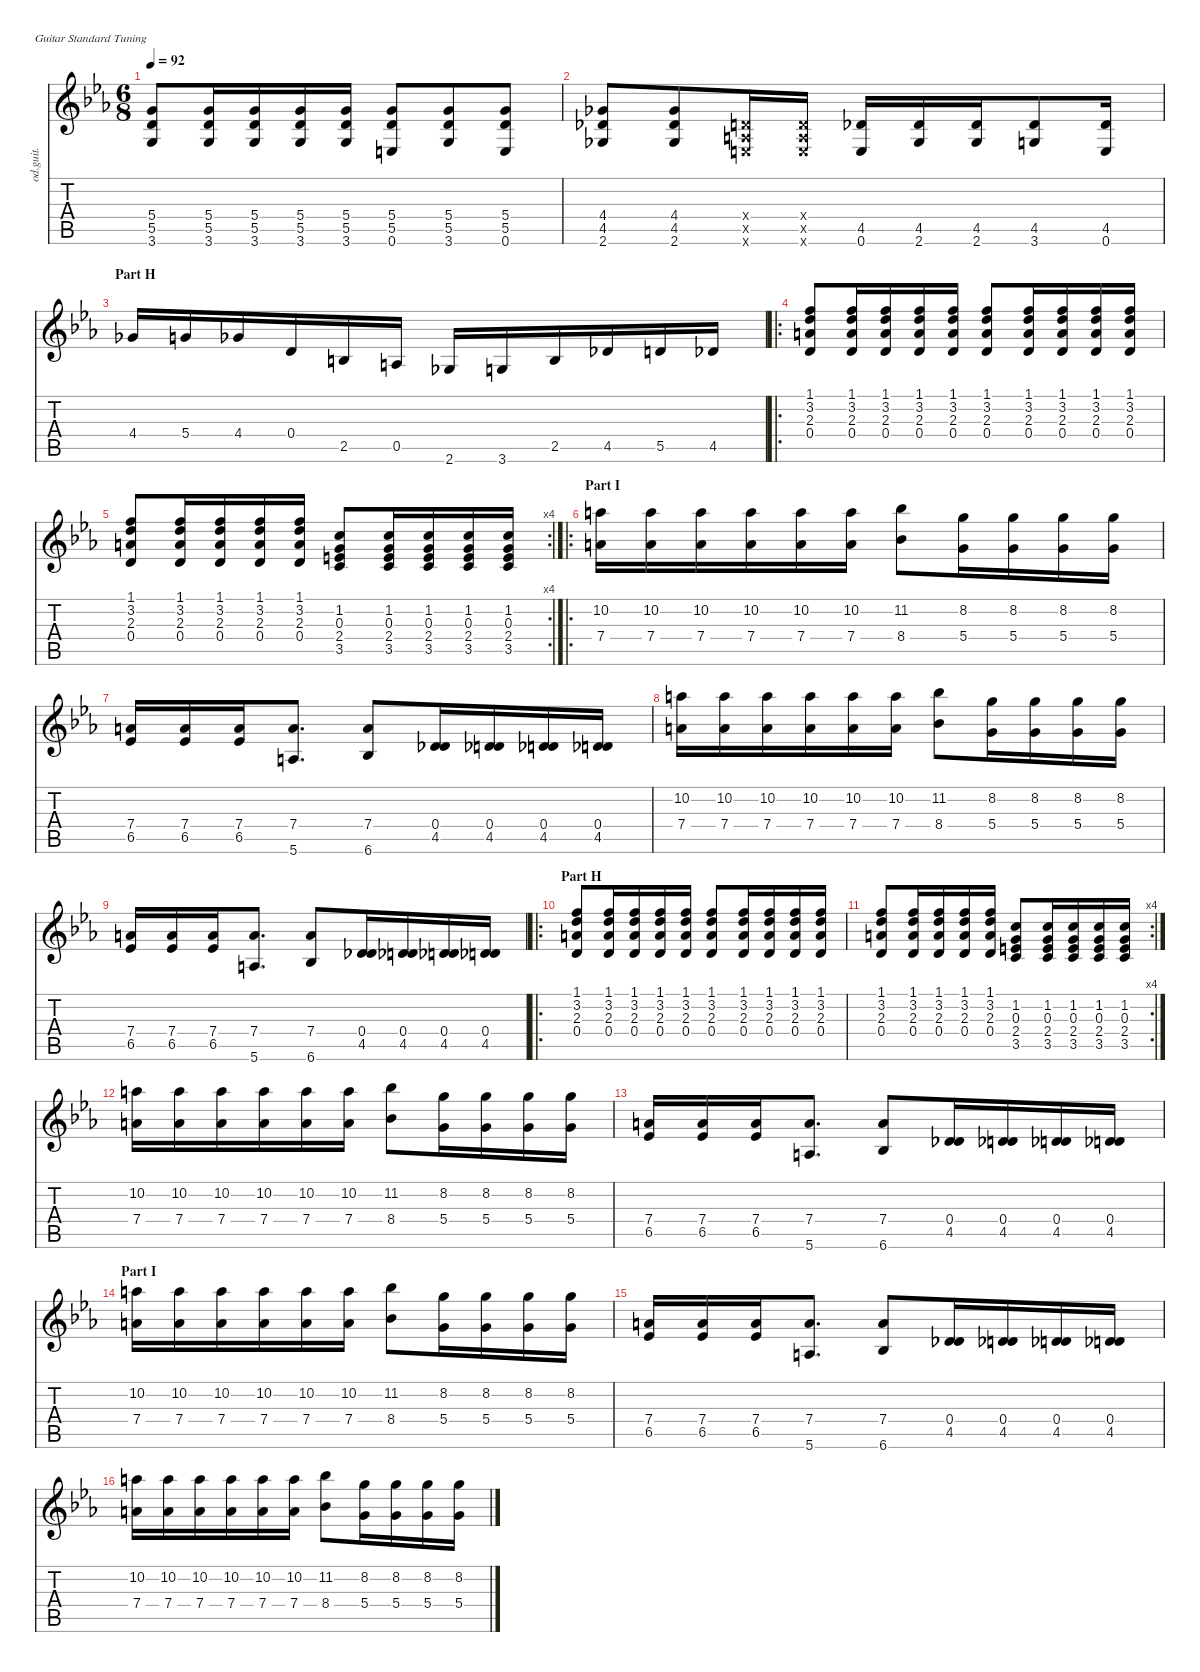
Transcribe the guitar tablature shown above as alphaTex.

\defaultSystemsLayout 4
\hideDynamics
\bracketExtendMode nobrackets
\track ("Guitar - Mikael Åkerfeldt" "od.guit.") {instrument overdrivenguitar}
\staff {score tabs}
\tuning (E4 B3 G3 D3 A2 E2)
\ts (6 8)
\tempo 92
\clef g2
\ks cminor
(5.4{acc forcenatural} 5.5{acc forcenatural} 3.6{acc forcenatural}).8{dy f} (5.4{acc forcenatural} 5.5{acc forcenatural} 3.6{acc forcenatural}).16 (5.4{acc forcenatural} 5.5{acc forcenatural} 3.6{acc forcenatural}).16 (5.4{acc forcenatural} 5.5{acc forcenatural} 3.6{acc forcenatural}).16 (5.4{acc forcenatural} 5.5{acc forcenatural} 3.6{acc forcenatural}).16 (5.4{acc forcenatural} 5.5{acc forcenatural} 0.6{acc forcenatural}).8 (5.4{acc forcenatural} 5.5{acc forcenatural} 3.6{acc forcenatural}).8 (5.4{acc forcenatural} 5.5{acc forcenatural} 0.6{acc forcenatural}).8 |
(4.4{acc b} 4.5{acc b} 2.6{acc b}).8 (4.4{acc b} 4.5{acc b} 2.6{acc b}).8 (0.4{x acc forcenatural} 0.5{x acc forcenatural} 0.6{x acc forcenatural}).16 (0.4{x acc forcenatural} 0.5{x acc forcenatural} 0.6{x acc forcenatural}).16 (4.5{acc b} 0.6{acc forcenatural}).16 (4.5{acc b} 2.6{acc b}).16 (4.5{acc b} 2.6{acc b}).16 (4.5{acc b} 3.6{acc forcenatural}).8 (4.5{acc b} 0.6{acc forcenatural}).16 |
\section ("" "Part H")
4.4{acc b}.16{instrument acousticguitarsteel} 5.4{acc forcenatural}.16 4.4{acc b}.16 0.4{acc forcenatural}.16 2.5{acc forcenatural}.16 0.5{acc forcenatural}.16 2.6{acc b}.16 3.6{acc forcenatural}.16 2.5{acc forcenatural}.16 4.5{acc b}.16 5.5{acc forcenatural}.16 4.5{acc b}.16 |
\ro
(1.1{acc forcenatural} 3.2{acc forcenatural} 2.3{acc forcenatural} 0.4{acc forcenatural}).8 (1.1{acc forcenatural} 3.2{acc forcenatural} 2.3{acc forcenatural} 0.4{acc forcenatural}).16 (1.1{acc forcenatural} 3.2{acc forcenatural} 2.3{acc forcenatural} 0.4{acc forcenatural}).16 (1.1{acc forcenatural} 3.2{acc forcenatural} 2.3{acc forcenatural} 0.4{acc forcenatural}).16 (1.1{acc forcenatural} 3.2{acc forcenatural} 2.3{acc forcenatural} 0.4{acc forcenatural}).16 (1.1{acc forcenatural} 3.2{acc forcenatural} 2.3{acc forcenatural} 0.4{acc forcenatural}).8 (1.1{acc forcenatural} 3.2{acc forcenatural} 2.3{acc forcenatural} 0.4{acc forcenatural}).16 (1.1{acc forcenatural} 3.2{acc forcenatural} 2.3{acc forcenatural} 0.4{acc forcenatural}).16 (1.1{acc forcenatural} 3.2{acc forcenatural} 2.3{acc forcenatural} 0.4{acc forcenatural}).16 (1.1{acc forcenatural} 3.2{acc forcenatural} 2.3{acc forcenatural} 0.4{acc forcenatural}).16 |
\rc 4
(1.1{acc forcenatural} 3.2{acc forcenatural} 2.3{acc forcenatural} 0.4{acc forcenatural}).8 (1.1{acc forcenatural} 3.2{acc forcenatural} 2.3{acc forcenatural} 0.4{acc forcenatural}).16 (1.1{acc forcenatural} 3.2{acc forcenatural} 2.3{acc forcenatural} 0.4{acc forcenatural}).16 (1.1{acc forcenatural} 3.2{acc forcenatural} 2.3{acc forcenatural} 0.4{acc forcenatural}).16 (1.1{acc forcenatural} 3.2{acc forcenatural} 2.3{acc forcenatural} 0.4{acc forcenatural}).16 (1.2{acc forcenatural} 0.3{acc forcenatural} 2.4{acc forcenatural} 3.5{acc forcenatural}).8 (1.2{acc forcenatural} 0.3{acc forcenatural} 2.4{acc forcenatural} 3.5{acc forcenatural}).16 (1.2{acc forcenatural} 0.3{acc forcenatural} 2.4{acc forcenatural} 3.5{acc forcenatural}).16 (1.2{acc forcenatural} 0.3{acc forcenatural} 2.4{acc forcenatural} 3.5{acc forcenatural}).16 (1.2{acc forcenatural} 0.3{acc forcenatural} 2.4{acc forcenatural} 3.5{acc forcenatural}).16 |
\ro
\section ("" "Part I")
(10.2{acc forcenatural} 7.4{acc forcenatural}).16{instrument overdrivenguitar} (10.2{acc forcenatural} 7.4{acc forcenatural}).16 (10.2{acc forcenatural} 7.4{acc forcenatural}).16 (10.2{acc forcenatural} 7.4{acc forcenatural}).16 (10.2{acc forcenatural} 7.4{acc forcenatural}).16 (10.2{acc forcenatural} 7.4{acc forcenatural}).16 (11.2{acc b} 8.4{acc b}).8 (8.2{acc forcenatural} 5.4{acc forcenatural}).16 (8.2{acc forcenatural} 5.4{acc forcenatural}).16 (8.2{acc forcenatural} 5.4{acc forcenatural}).16 (8.2{acc forcenatural} 5.4{acc forcenatural}).16 |
(7.4{acc forcenatural} 6.5{acc b}).16 (7.4{acc forcenatural} 6.5{acc b}).16 (7.4{acc forcenatural} 6.5{acc b}).16 (7.4{acc forcenatural} 5.6{acc forcenatural}).8{d} (7.4{acc forcenatural} 6.6{acc b}).8 (0.4{acc forcenatural} 4.5{acc b}).16 (0.4{acc forcenatural} 4.5{acc b}).16 (0.4{acc forcenatural} 4.5{acc b}).16 (0.4{acc forcenatural} 4.5{acc b}).16 |
(10.2{acc forcenatural} 7.4{acc forcenatural}).16{instrument overdrivenguitar} (10.2{acc forcenatural} 7.4{acc forcenatural}).16 (10.2{acc forcenatural} 7.4{acc forcenatural}).16 (10.2{acc forcenatural} 7.4{acc forcenatural}).16 (10.2{acc forcenatural} 7.4{acc forcenatural}).16 (10.2{acc forcenatural} 7.4{acc forcenatural}).16 (11.2{acc b} 8.4{acc b}).8 (8.2{acc forcenatural} 5.4{acc forcenatural}).16 (8.2{acc forcenatural} 5.4{acc forcenatural}).16 (8.2{acc forcenatural} 5.4{acc forcenatural}).16 (8.2{acc forcenatural} 5.4{acc forcenatural}).16 |
(7.4{acc forcenatural} 6.5{acc b}).16 (7.4{acc forcenatural} 6.5{acc b}).16 (7.4{acc forcenatural} 6.5{acc b}).16 (7.4{acc forcenatural} 5.6{acc forcenatural}).8{d} (7.4{acc forcenatural} 6.6{acc b}).8 (0.4{acc forcenatural} 4.5{acc b}).16 (0.4{acc forcenatural} 4.5{acc b}).16 (0.4{acc forcenatural} 4.5{acc b}).16 (0.4{acc forcenatural} 4.5{acc b}).16 |
\ro
\section ("" "Part H")
(1.1{acc forcenatural} 3.2{acc forcenatural} 2.3{acc forcenatural} 0.4{acc forcenatural}).8{instrument acousticguitarsteel} (1.1{acc forcenatural} 3.2{acc forcenatural} 2.3{acc forcenatural} 0.4{acc forcenatural}).16 (1.1{acc forcenatural} 3.2{acc forcenatural} 2.3{acc forcenatural} 0.4{acc forcenatural}).16 (1.1{acc forcenatural} 3.2{acc forcenatural} 2.3{acc forcenatural} 0.4{acc forcenatural}).16 (1.1{acc forcenatural} 3.2{acc forcenatural} 2.3{acc forcenatural} 0.4{acc forcenatural}).16 (1.1{acc forcenatural} 3.2{acc forcenatural} 2.3{acc forcenatural} 0.4{acc forcenatural}).8 (1.1{acc forcenatural} 3.2{acc forcenatural} 2.3{acc forcenatural} 0.4{acc forcenatural}).16 (1.1{acc forcenatural} 3.2{acc forcenatural} 2.3{acc forcenatural} 0.4{acc forcenatural}).16 (1.1{acc forcenatural} 3.2{acc forcenatural} 2.3{acc forcenatural} 0.4{acc forcenatural}).16 (1.1{acc forcenatural} 3.2{acc forcenatural} 2.3{acc forcenatural} 0.4{acc forcenatural}).16 |
\rc 4
(1.1{acc forcenatural} 3.2{acc forcenatural} 2.3{acc forcenatural} 0.4{acc forcenatural}).8 (1.1{acc forcenatural} 3.2{acc forcenatural} 2.3{acc forcenatural} 0.4{acc forcenatural}).16 (1.1{acc forcenatural} 3.2{acc forcenatural} 2.3{acc forcenatural} 0.4{acc forcenatural}).16 (1.1{acc forcenatural} 3.2{acc forcenatural} 2.3{acc forcenatural} 0.4{acc forcenatural}).16 (1.1{acc forcenatural} 3.2{acc forcenatural} 2.3{acc forcenatural} 0.4{acc forcenatural}).16 (1.2{acc forcenatural} 0.3{acc forcenatural} 2.4{acc forcenatural} 3.5{acc forcenatural}).8 (1.2{acc forcenatural} 0.3{acc forcenatural} 2.4{acc forcenatural} 3.5{acc forcenatural}).16 (1.2{acc forcenatural} 0.3{acc forcenatural} 2.4{acc forcenatural} 3.5{acc forcenatural}).16 (1.2{acc forcenatural} 0.3{acc forcenatural} 2.4{acc forcenatural} 3.5{acc forcenatural}).16 (1.2{acc forcenatural} 0.3{acc forcenatural} 2.4{acc forcenatural} 3.5{acc forcenatural}).16 |
(10.2{acc forcenatural} 7.4{acc forcenatural}).16{instrument overdrivenguitar} (10.2{acc forcenatural} 7.4{acc forcenatural}).16 (10.2{acc forcenatural} 7.4{acc forcenatural}).16 (10.2{acc forcenatural} 7.4{acc forcenatural}).16 (10.2{acc forcenatural} 7.4{acc forcenatural}).16 (10.2{acc forcenatural} 7.4{acc forcenatural}).16 (11.2{acc b} 8.4{acc b}).8 (8.2{acc forcenatural} 5.4{acc forcenatural}).16 (8.2{acc forcenatural} 5.4{acc forcenatural}).16 (8.2{acc forcenatural} 5.4{acc forcenatural}).16 (8.2{acc forcenatural} 5.4{acc forcenatural}).16 |
(7.4{acc forcenatural} 6.5{acc b}).16 (7.4{acc forcenatural} 6.5{acc b}).16 (7.4{acc forcenatural} 6.5{acc b}).16 (7.4{acc forcenatural} 5.6{acc forcenatural}).8{d} (7.4{acc forcenatural} 6.6{acc b}).8 (0.4{acc forcenatural} 4.5{acc b}).16 (0.4{acc forcenatural} 4.5{acc b}).16 (0.4{acc forcenatural} 4.5{acc b}).16 (0.4{acc forcenatural} 4.5{acc b}).16 |
\section ("" "Part I")
(10.2{acc forcenatural} 7.4{acc forcenatural}).16{instrument overdrivenguitar} (10.2{acc forcenatural} 7.4{acc forcenatural}).16 (10.2{acc forcenatural} 7.4{acc forcenatural}).16 (10.2{acc forcenatural} 7.4{acc forcenatural}).16 (10.2{acc forcenatural} 7.4{acc forcenatural}).16 (10.2{acc forcenatural} 7.4{acc forcenatural}).16 (11.2{acc b} 8.4{acc b}).8 (8.2{acc forcenatural} 5.4{acc forcenatural}).16 (8.2{acc forcenatural} 5.4{acc forcenatural}).16 (8.2{acc forcenatural} 5.4{acc forcenatural}).16 (8.2{acc forcenatural} 5.4{acc forcenatural}).16 |
(7.4{acc forcenatural} 6.5{acc b}).16 (7.4{acc forcenatural} 6.5{acc b}).16 (7.4{acc forcenatural} 6.5{acc b}).16 (7.4{acc forcenatural} 5.6{acc forcenatural}).8{d} (7.4{acc forcenatural} 6.6{acc b}).8 (0.4{acc forcenatural} 4.5{acc b}).16 (0.4{acc forcenatural} 4.5{acc b}).16 (0.4{acc forcenatural} 4.5{acc b}).16 (0.4{acc forcenatural} 4.5{acc b}).16 |
(10.2{acc forcenatural} 7.4{acc forcenatural}).16{instrument overdrivenguitar} (10.2{acc forcenatural} 7.4{acc forcenatural}).16 (10.2{acc forcenatural} 7.4{acc forcenatural}).16 (10.2{acc forcenatural} 7.4{acc forcenatural}).16 (10.2{acc forcenatural} 7.4{acc forcenatural}).16 (10.2{acc forcenatural} 7.4{acc forcenatural}).16 (11.2{acc b} 8.4{acc b}).8 (8.2{acc forcenatural} 5.4{acc forcenatural}).16 (8.2{acc forcenatural} 5.4{acc forcenatural}).16 (8.2{acc forcenatural} 5.4{acc forcenatural}).16 (8.2{acc forcenatural} 5.4{acc forcenatural}).16
